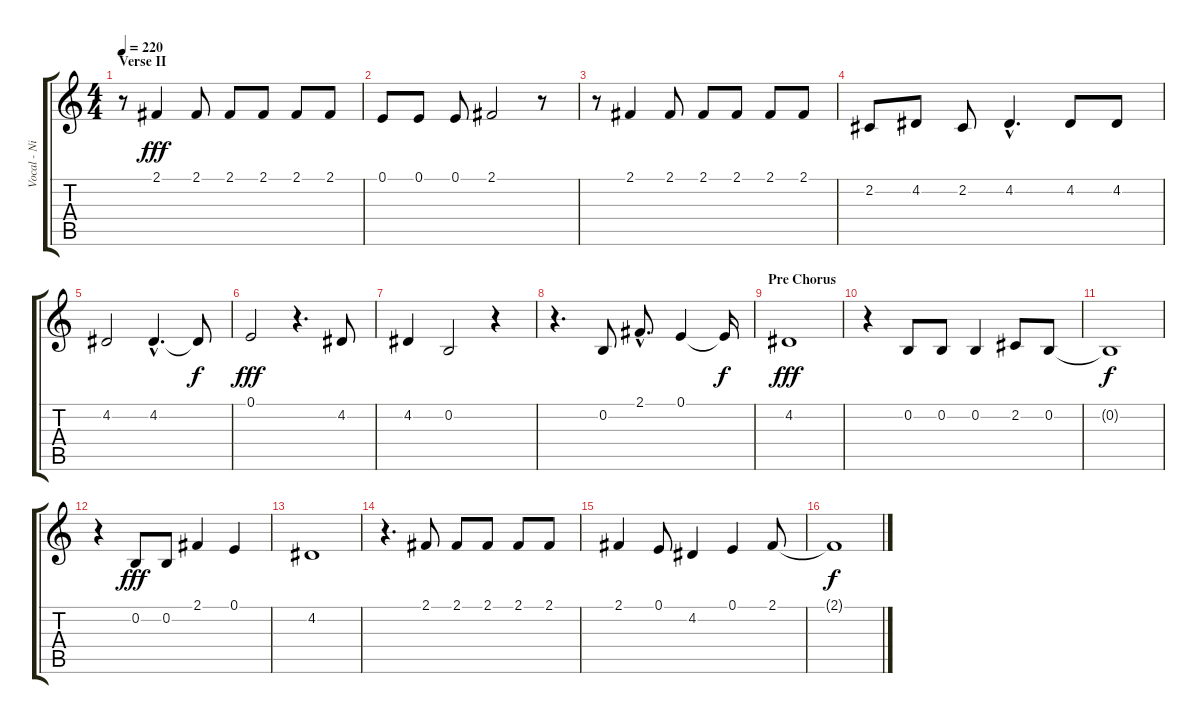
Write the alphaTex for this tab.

\track ("Vocal - Nikola" "Vocal - Ni") {instrument flute}
\staff {score tabs}
\tuning (E4 B3 G3 D3 A2 E2) {hide}
\ts (4 4)
\section ("" "Verse II")
\tempo 220
\clef g2
\ks c
r.8{dy fff} 2.1.4 2.1.8 2.1.8 2.1.8 2.1.8 2.1.8 |
0.1.8 0.1.8 0.1.8 2.1.2 r.8 |
r.8 2.1.4 2.1.8 2.1.8 2.1.8 2.1.8 2.1.8 |
2.2.8 4.2.8 2.2.8 4.2{hac}.4{d} 4.2.8 4.2.8 |
4.2.2 4.2{hac}.4{d} 4.2{t}.8{dy f} |
0.1.2{dy fff} r.4{d} 4.2.8 |
4.2.4 0.2.2 r.4 |
r.4{d} 0.2.8 2.1{hac}.8{d} 0.1.4 0.1{t}.16{dy f} |
\section ("" "Pre Chorus")
4.2.1{dy fff} |
r.4 0.2.8 0.2.8 0.2.4 2.2.8 0.2.8 |
0.2{t}.1{dy f} |
r.4 0.2.8{dy fff} 0.2.8 2.1.4 0.1.4 |
4.2.1 |
r.4{d} 2.1.8 2.1.8 2.1.8 2.1.8 2.1.8 |
2.1.4 0.1.8 4.2.4 0.1.4 2.1.8 |
2.1{t}.1{dy f}
